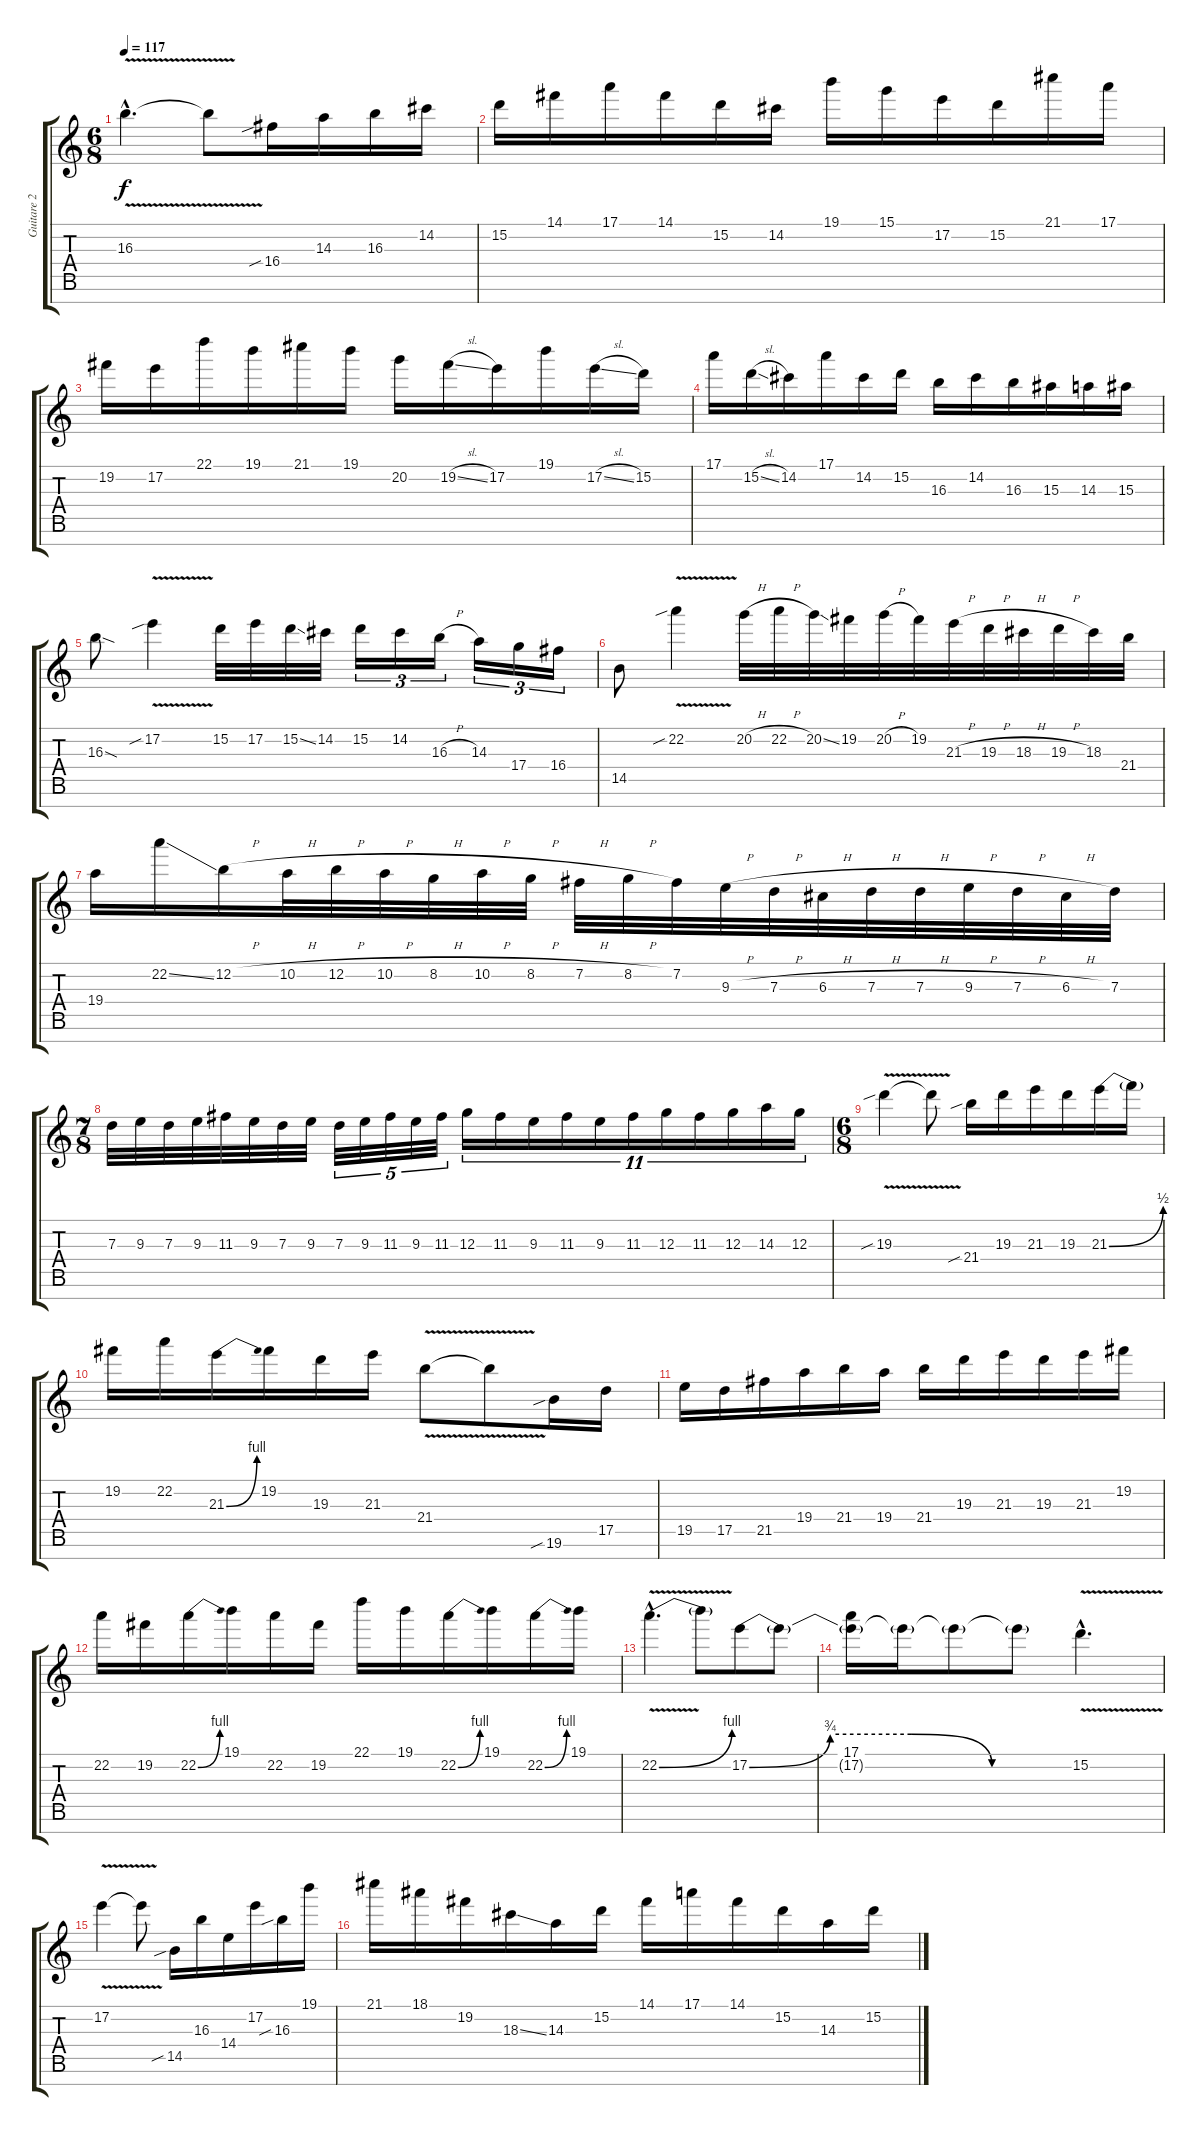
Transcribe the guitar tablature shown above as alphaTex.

\track ("Guitare 2" "Guitare 2") {instrument distortionguitar}
\staff {score tabs}
\tuning (E4 B3 G3 D3 A2 E2 B1) {hide}
\ts (6 8)
\tempo 117
\clef g2
\ks c
16.3{v hac}.4{d dy f} 16.3{t}.8 16.4{sib}.16 14.3.16 16.3.16 14.2.16 |
15.2.16 14.1.16 17.1.16 14.1.16 15.2.16 14.2.16 19.1.16 15.1.16 17.2.16 15.2.16 21.1.16 17.1.16 |
19.2.16 17.2.16 22.1.16 19.1.16 21.1.16 19.1.16 20.2.16 19.2{sl}.16 17.2.16 19.1.16 17.2{sl}.16 15.2.16 |
17.1.16 15.2{sl}.16 14.2.16 17.1.16 14.2.16 15.2.16 16.3.16 14.2.16 16.3.16 15.3.16 14.3.16 15.3.16 |
16.3{sod}.8 17.2{v sib}.4 15.2.32 17.2.32 15.2{ss}.32 14.2.32 15.2.16{tu (3 2)} 14.2.16{tu (3 2)} 16.3{h}.16{tu (3 2)} 14.3.16{tu (3 2)} 17.4.16{tu (3 2)} 16.4.16{tu (3 2)} |
14.5.8 22.2{v sib}.4 20.2{h}.32 22.2{h}.32 20.2{ss}.32 19.2.32 20.2{h}.32 19.2.32 21.3{h}.32 19.3{h}.32 18.3{h}.32 19.3{h}.32 18.3.32 21.4.32 |
19.4.16 22.2{ss}.16 12.2{h}.16 10.2{h}.32 12.2{h}.32 10.2{h}.32 8.2{h}.32 10.2{h}.32 8.2{h}.32 7.2{h}.32 8.2{h}.32 7.2.32 9.3{h}.32 7.3{h}.32 6.3{h}.32 7.3{h}.32 7.3{h}.32 9.3{h}.32 7.3{h}.32 6.3{h}.32 7.3.32 |
\ts (7 8)
7.3.32 9.3.32 7.3.32 9.3.32 11.3.32 9.3.32 7.3.32 9.3.32 7.3.32{tu (5 4)} 9.3.32{tu (5 4)} 11.3.32{tu (5 4)} 9.3.32{tu (5 4)} 11.3.32{tu (5 4)} 12.3.16{tu (11 8)} 11.3.16{tu (11 8)} 9.3.16{tu (11 8)} 11.3.16{tu (11 8)} 9.3.16{tu (11 8)} 11.3.16{tu (11 8)} 12.3.16{tu (11 8)} 11.3.16{tu (11 8)} 12.3.16{tu (11 8)} 14.3.16{tu (11 8)} 12.3.16{tu (11 8)} |
\ts (6 8)
19.3{v sib}.4 19.3{t}.8 21.4{sib}.16 19.3.16 21.3.16 19.3.16 21.3{be (bend 0 0 60 2)}.16 21.3{t}.16 |
19.2.16 22.2.16 21.3{be (bend 0 0 60 4)}.16 19.2.16 19.3.16 21.3.16 21.4{v}.8 21.4{t}.8 19.6{sib}.16 17.5.16 |
19.5.16 17.5.16 21.5.16 19.4.16 21.4.16 19.4.16 21.4.16 19.3.16 21.3.16 19.3.16 21.3.16 19.2.16 |
22.2.16 19.2.16 22.2{be (bend 0 0 60 4)}.16 19.1.16 22.2.16 19.2.16 22.1.16 19.1.16 22.2{be (bend 0 0 60 4)}.16 19.1.16 22.2{be (bend 0 0 60 4)}.16 19.1.16 |
22.2{be (bend 0 0 60 4) v hac}.4{d} 22.2{t}.8 17.2{be (custom 0 0 15 3 30 3 45 0 60 0)}.8 17.2{t}.8 |
(17.1 17.2{t}).16 17.2{t}.16 17.2{t}.8 17.2{t}.8 15.2{v hac}.4{d} |
17.2{v}.4 17.2{t}.8 14.5{sib}.16 16.3.16 14.4.16 17.2.16 16.3{sib}.16 19.1.16 |
21.1.16 18.1.16 19.2.16 18.3{ss}.16 14.3.16 15.2.16 14.1.16 17.1.16 14.1.16 15.2.16 14.3.16 15.2.16
